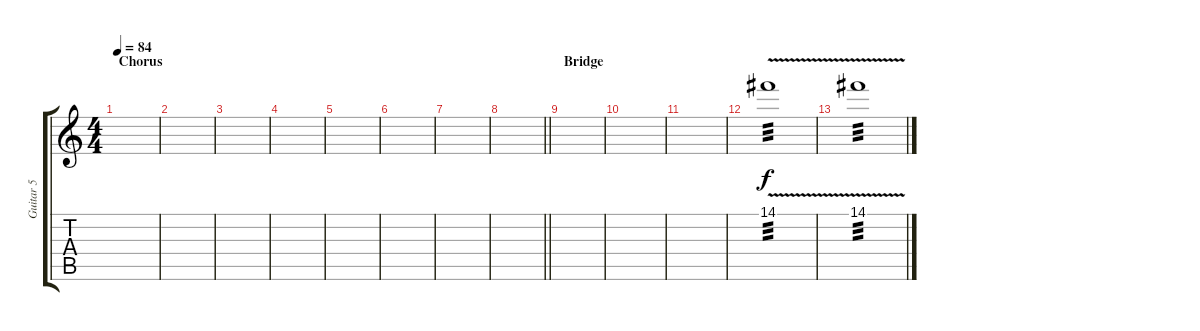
\track ("Guitar 5" "Guitar 5") {instrument overdrivenguitar}
\staff {score tabs}
\tuning (E4 B3 G3 D3 A2 E2) {hide}
\ts (4 4)
\section ("" "Chorus")
\tempo 84
\clef g2
\ks c
|
|
|
|
|
|
|
\barLineRight lightlight
|
\section ("" "Bridge")
|
|
|
14.1{v}.1{tp 3} |
14.1{v}.1{tp 3}
